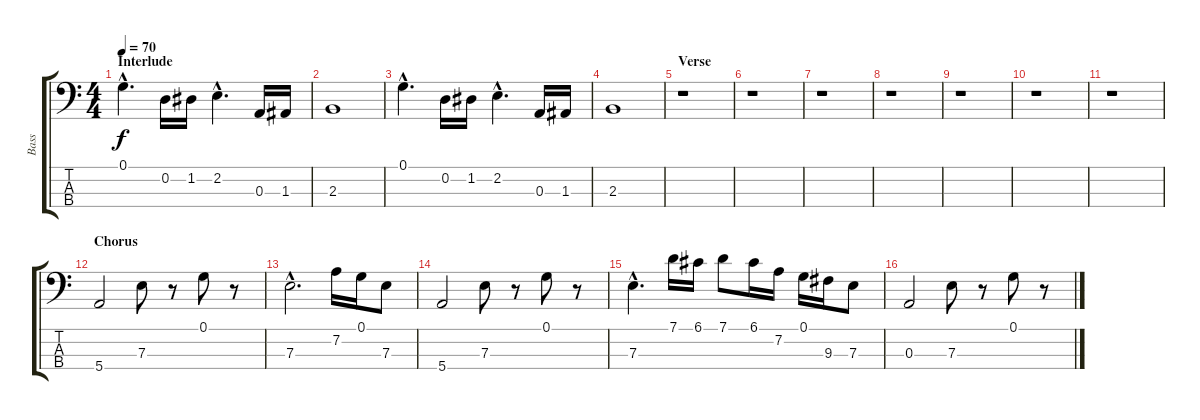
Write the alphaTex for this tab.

\track ("Bass" "Bass") {instrument electricbassfinger}
\staff {score tabs}
\tuning (G2 D2 A1 E1) {hide}
\ts (4 4)
\section ("" "Interlude")
\tempo 70
\clef f4
\ks c
0.1{hac}.4{d dy f} 0.2.16 1.2.16 2.2{hac}.4{d} 0.3.16 1.3.16 |
2.3.1 |
0.1{hac}.4{d} 0.2.16 1.2.16 2.2{hac}.4{d} 0.3.16 1.3.16 |
2.3.1 |
\section ("" "Verse")
r.1 |
r.1 |
r.1 |
r.1 |
r.1 |
r.1 |
r.1 |
\section ("" "Chorus")
5.4.2 7.3.8 r.8 0.1.8 r.8 |
7.3{hac}.2{d} 7.2.16 0.1.16 7.3.8 |
5.4.2 7.3.8 r.8 0.1.8 r.8 |
7.3{hac}.4{d} 7.1.16 6.1.16 7.1.8 6.1.16 7.2.16 0.1.16 9.3.16 7.3.8 |
0.3.2 7.3.8 r.8 0.1.8 r.8
